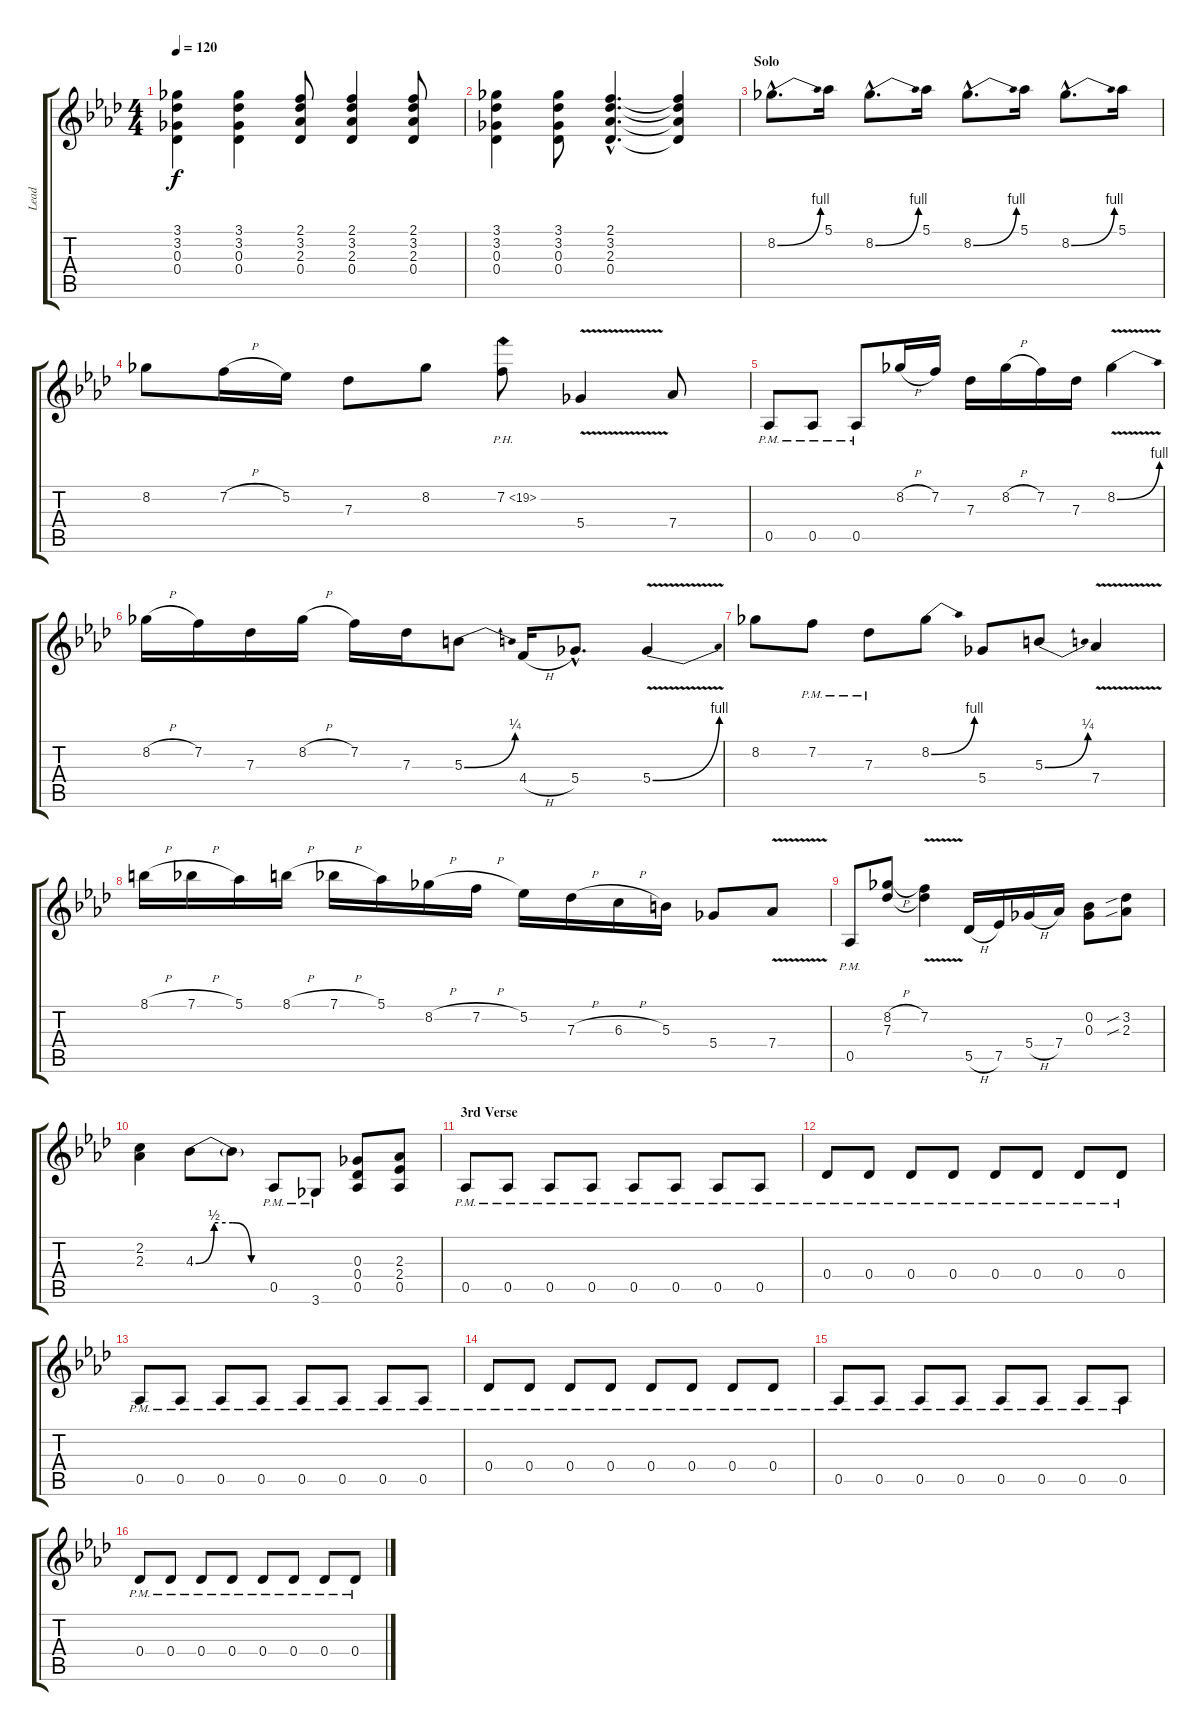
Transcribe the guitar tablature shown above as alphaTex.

\track ("Lead" "Lead") {instrument overdrivenguitar}
\staff {score tabs}
\tuning (Eb4 Bb3 Gb3 Db3 Ab2 Eb2) {hide}
\ts (4 4)
\tempo 120
\clef g2
\ks ab
(3.1 3.2 0.3 0.4).4{dy f} (3.1 3.2 0.3 0.4).4 (2.1 3.2 2.3 0.4).8 (2.1 3.2 2.3 0.4).4 (2.1 3.2 2.3 0.4).8 |
(3.1 3.2 0.3 0.4).4 (3.1 3.2 0.3 0.4).8 (2.1{hac} 3.2{hac} 2.3{hac} 0.4{hac}).4{d} (2.1{t} 3.2{t} 2.3{t} 0.4{t}).4 |
\section ("" "Solo")
8.2{be (bend 0 0 60 4) hac}.8{d volume 13} 5.1.16 8.2{be (bend 0 0 60 4) hac}.8{d} 5.1.16 8.2{be (bend 0 0 60 4) hac}.8{d} 5.1.16 8.2{be (bend 0 0 60 4) hac}.8{d} 5.1.16 |
8.2.8 7.2{h}.16 5.2.16 7.3.8 8.2.8 7.2{ph 12}.8 5.4{v}.4 7.4.8 |
0.5{pm}.8 0.5{pm}.8 0.5{pm}.8 8.2{h}.16 7.2.16 7.3.16 8.2{h}.16 7.2.16 7.3.16 8.2{be (bend 0 0 60 4) v}.4 |
8.2{h}.16 7.2.16 7.3.16 8.2{h}.16 7.2.16 7.3.16 5.3{be (bend 0 0 60 1)}.8 4.4{h}.16 5.4{hac}.8{d} 5.4{be (bend 0 0 60 4) v}.4 |
8.2.8 7.2{pm}.8 7.3{pm}.8 8.2{be (bend 0 0 60 4)}.8 5.4.8 5.3{be (bend 0 0 60 1)}.8 7.4{v}.4 |
8.1{h}.16 7.1{h}.16 5.1.16 8.1{h}.16 7.1{h}.16 5.1.16 8.2{h}.16 7.2{h}.16 5.2.16 7.3{h}.16 6.3{h}.16 5.3.16 5.4.8 7.4{v}.8 |
0.5{pm}.8 (8.2{h} 7.3).8 (7.2{v} 7.3{t}).4 5.5{h}.16 7.5.16 5.4{h}.16 7.4.16 (0.2 0.3).8 (3.2{sib} 2.3{sib}).8 |
(2.2 2.3).4 4.3{be (custom 0 0 15 2 30 2 45 0 60 0)}.8 4.3{t}.8 0.5{pm}.8 3.6{pm}.8 (0.3 0.4 0.5).8 (2.3 2.4 0.5).8 |
\section ("" "3rd Verse")
0.5{pm}.8{volume 11} 0.5{pm}.8 0.5{pm}.8 0.5{pm}.8 0.5{pm}.8 0.5{pm}.8 0.5{pm}.8 0.5{pm}.8 |
0.4{pm}.8 0.4{pm}.8 0.4{pm}.8 0.4{pm}.8 0.4{pm}.8 0.4{pm}.8 0.4{pm}.8 0.4{pm}.8 |
0.5{pm}.8 0.5{pm}.8 0.5{pm}.8 0.5{pm}.8 0.5{pm}.8 0.5{pm}.8 0.5{pm}.8 0.5{pm}.8 |
0.4{pm}.8 0.4{pm}.8 0.4{pm}.8 0.4{pm}.8 0.4{pm}.8 0.4{pm}.8 0.4{pm}.8 0.4{pm}.8 |
0.5{pm}.8 0.5{pm}.8 0.5{pm}.8 0.5{pm}.8 0.5{pm}.8 0.5{pm}.8 0.5{pm}.8 0.5{pm}.8 |
0.4{pm}.8 0.4{pm}.8 0.4{pm}.8 0.4{pm}.8 0.4{pm}.8 0.4{pm}.8 0.4{pm}.8 0.4{pm}.8
